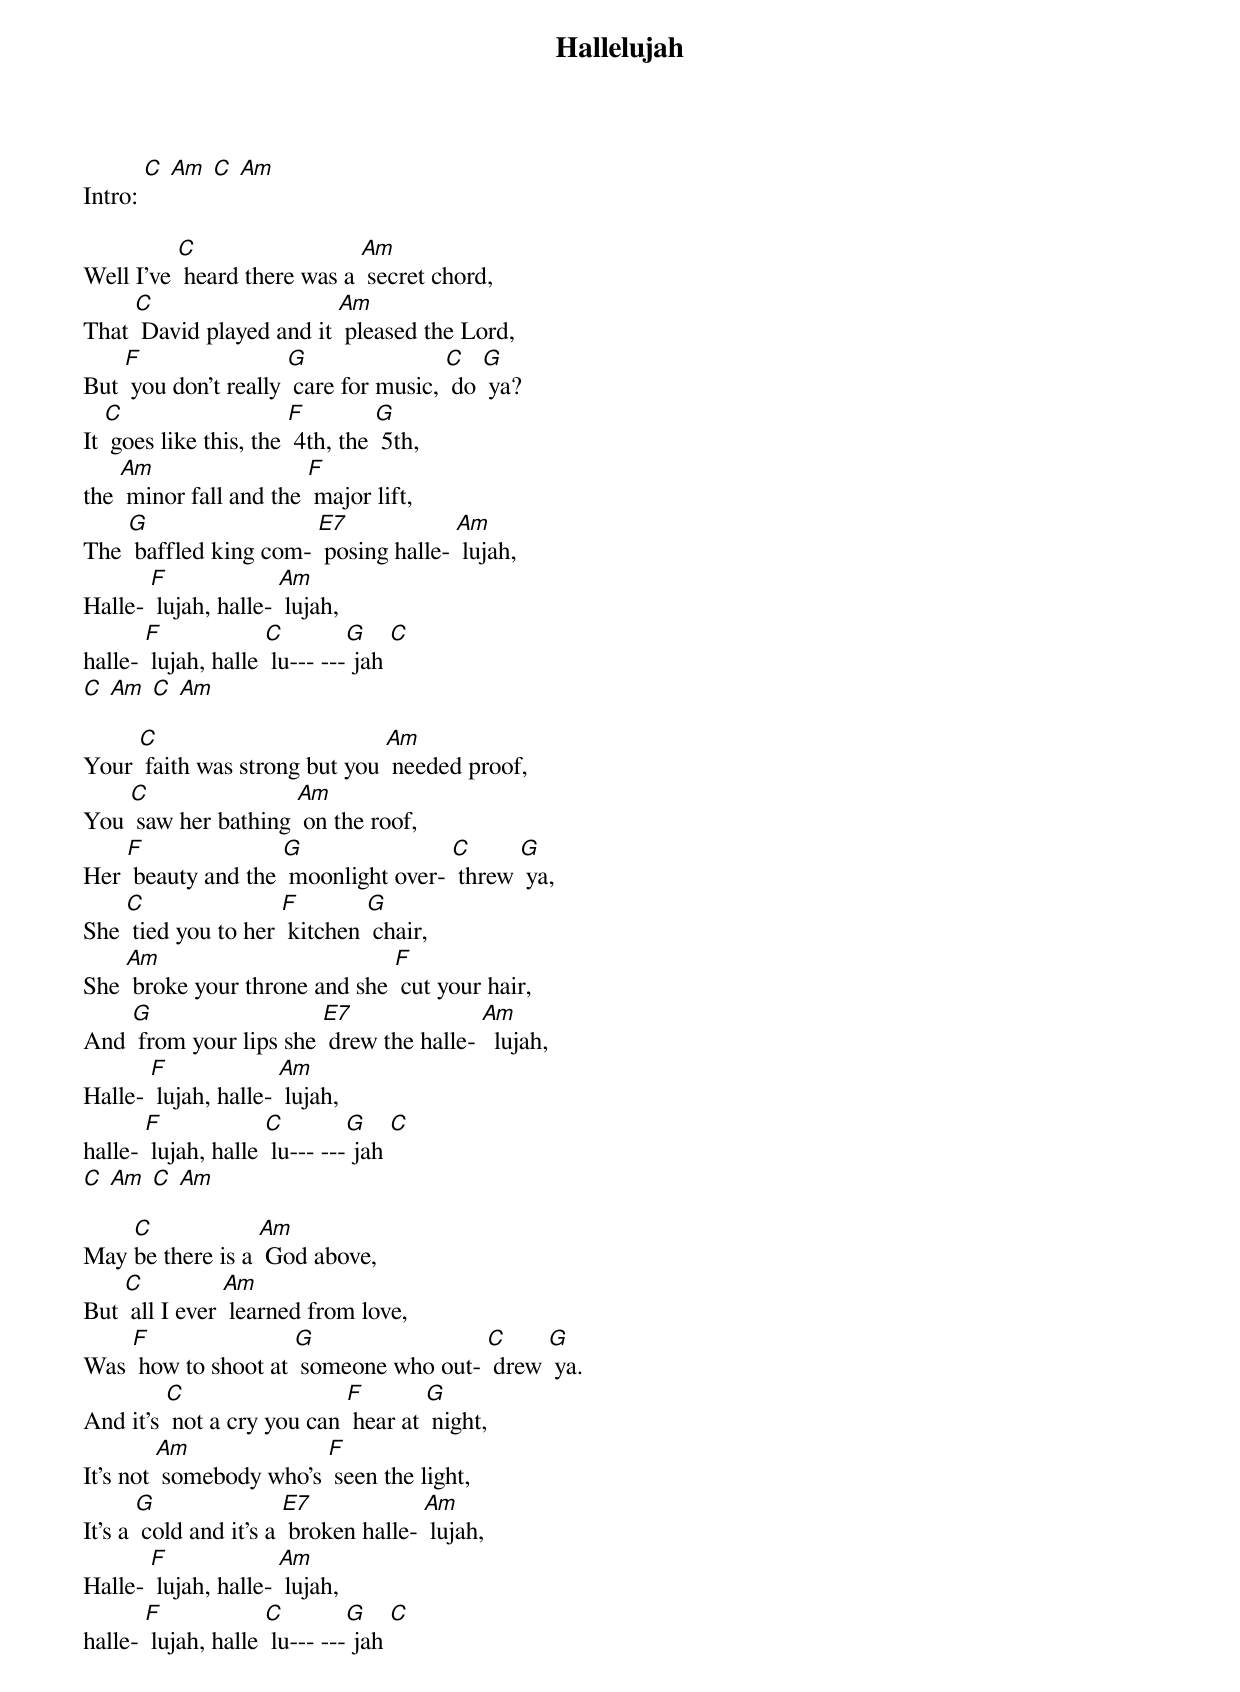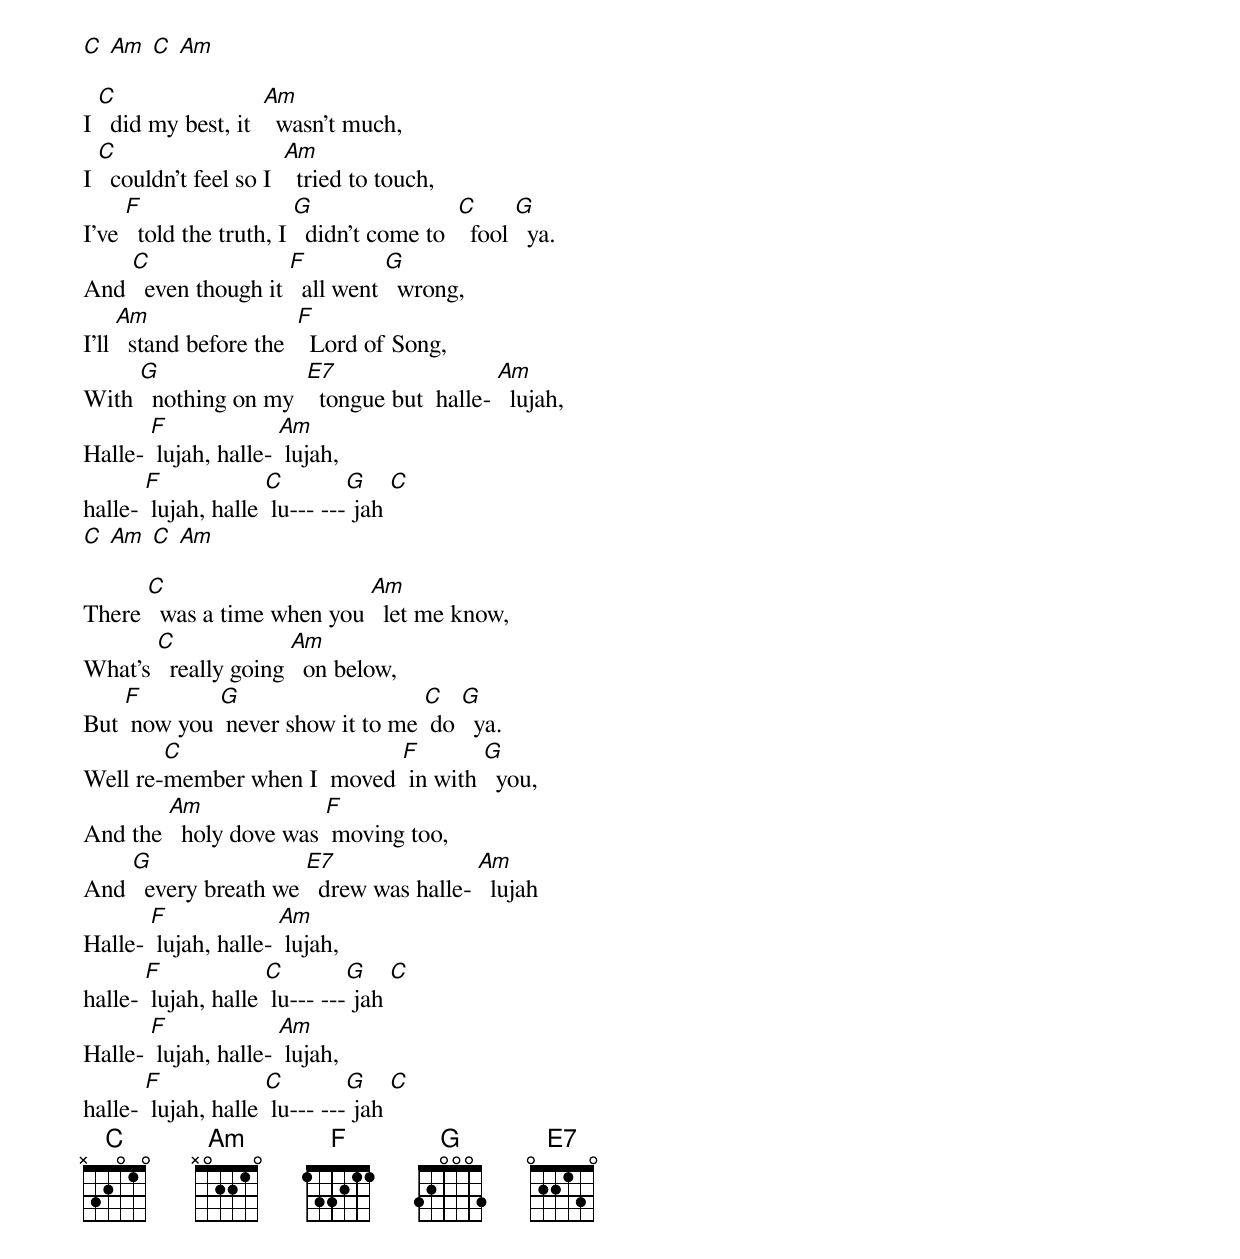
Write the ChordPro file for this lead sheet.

{t: Hallelujah }
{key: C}
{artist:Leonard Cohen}
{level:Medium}

Intro: [C] [Am] [C] [Am]

Well I've [C] heard there was a [Am] secret chord,
That [C] David played and it [Am] pleased the Lord,
But [F] you don't really [G] care for music, [C] do [G] ya?
It [C] goes like this, the [F] 4th, the [G] 5th,
the [Am] minor fall and the [F] major lift,
The [G] baffled king com- [E7] posing halle- [Am] lujah,
{c: }
Halle- [F] lujah, halle- [Am] lujah,
halle- [F] lujah, halle [C] lu--- ---[G] jah [C]
{c: }
[C] [Am] [C] [Am]

Your [C] faith was strong but you [Am] needed proof,
You [C] saw her bathing [Am] on the roof,
Her [F] beauty and the [G] moonlight over- [C] threw [G] ya,
She [C] tied you to her [F] kitchen [G] chair,
She [Am] broke your throne and she [F] cut your hair,
And [G] from your lips she [E7] drew the halle- [Am]  lujah,
{c: }
Halle- [F] lujah, halle- [Am] lujah,
halle- [F] lujah, halle [C] lu--- ---[G] jah [C]
{c: }
[C] [Am] [C] [Am]

May [C]be there is a [Am] God above,
But [C] all I ever [Am] learned from love,
Was [F] how to shoot at [G] someone who out- [C] drew [G] ya.
And it's [C] not a cry you can [F] hear at [G] night,
It's not [Am] somebody who's [F] seen the light,
It's a [G] cold and it's a [E7] broken halle- [Am] lujah,
{c: }
Halle- [F] lujah, halle- [Am] lujah,
halle- [F] lujah, halle [C] lu--- ---[G] jah [C]
{c: }
[C] [Am] [C] [Am]

I [C]  did my best, it  [Am]  wasn’t much,
I [C]  couldn’t feel so I  [Am]  tried to touch,
I’ve [F]  told the truth, I [G]  didn’t come to  [C]  fool [G]  ya.
And [C]  even though it [F]  all went [G]  wrong,
I’ll [Am]  stand before the  [F]  Lord of Song,
With [G]  nothing on my  [E7]  tongue but  halle- [Am]  lujah,
{c: }
Halle- [F] lujah, halle- [Am] lujah,
halle- [F] lujah, halle [C] lu--- ---[G] jah [C]
{c: }
[C] [Am] [C] [Am]

There [C]  was a time when you [Am]  let me know,
What's [C]  really going [Am]  on below,
But [F] now you [G] never show it to me [C] do [G]  ya.
Well re-[C]member when I  moved [F] in with [G]  you,
And the [Am]  holy dove was [F] moving too,
And [G]  every breath we [E7]  drew was halle- [Am]  lujah
{c: }
Halle- [F] lujah, halle- [Am] lujah,
halle- [F] lujah, halle [C] lu--- ---[G] jah [C]
{c: }
Halle- [F] lujah, halle- [Am] lujah,
halle- [F] lujah, halle [C] lu--- ---[G] jah [C]
